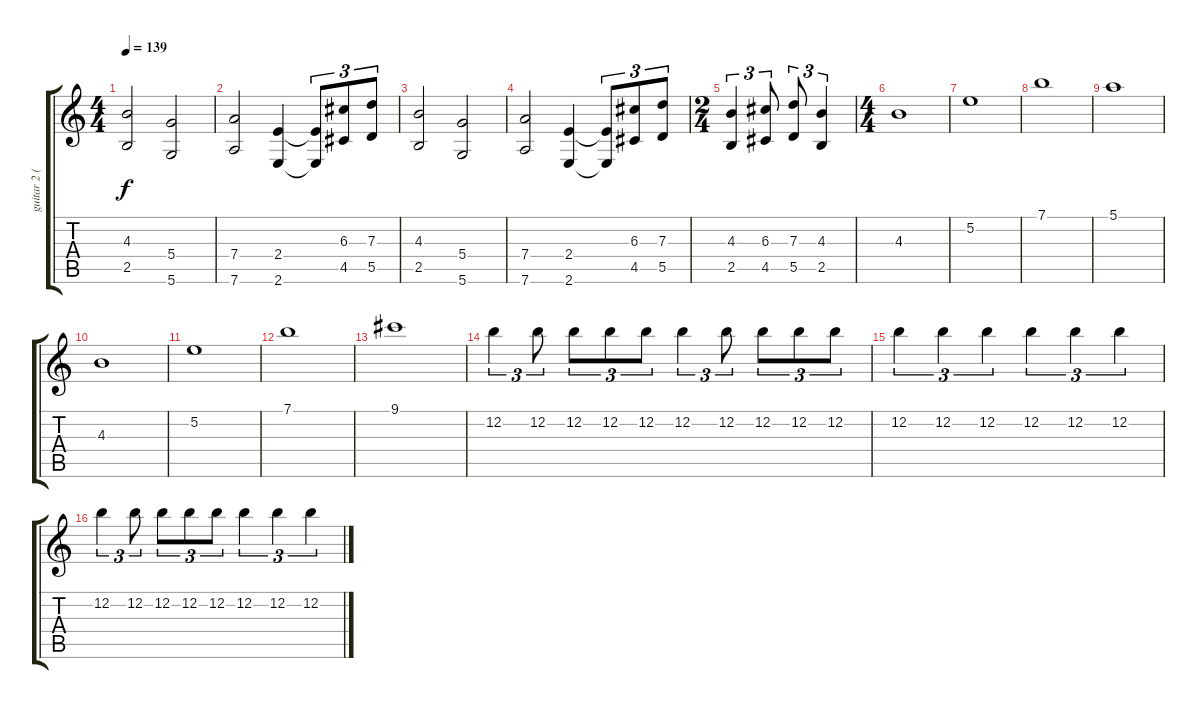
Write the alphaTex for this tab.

\track ("guitar 2 (harmonizing)" "guitar 2 (") {instrument distortionguitar}
\staff {score tabs}
\tuning (E4 B3 G3 D3 A2 D2) {hide}
\ts (4 4)
\tempo 139
\clef g2
\ks c
(4.3 2.5).2{dy f} (5.4 5.6).2 |
(7.4 7.6).2 (2.4 2.6).4 (2.4{t} 2.6{t}).8{tu (3 2)} (6.3 4.5).8{tu (3 2)} (7.3 5.5).8{tu (3 2)} |
(4.3 2.5).2 (5.4 5.6).2 |
(7.4 7.6).2 (2.4 2.6).4 (2.4{t} 2.6{t}).8{tu (3 2)} (6.3 4.5).8{tu (3 2)} (7.3 5.5).8{tu (3 2)} |
\ts (2 4)
(4.3 2.5).4{tu (3 2)} (6.3 4.5).8{tu (3 2)} (7.3 5.5).8{tu (3 2)} (4.3 2.5).4{tu (3 2)} |
\ts (4 4)
4.3.1 |
5.2.1 |
7.1.1 |
5.1.1 |
4.3.1 |
5.2.1 |
7.1.1 |
9.1.1 |
12.2.4{tu (3 2)} 12.2.8{tu (3 2)} 12.2.8{tu (3 2)} 12.2.8{tu (3 2)} 12.2.8{tu (3 2)} 12.2.4{tu (3 2)} 12.2.8{tu (3 2)} 12.2.8{tu (3 2)} 12.2.8{tu (3 2)} 12.2.8{tu (3 2)} |
12.2.4{tu (3 2)} 12.2.4{tu (3 2)} 12.2.4{tu (3 2)} 12.2.4{tu (3 2)} 12.2.4{tu (3 2)} 12.2.4{tu (3 2)} |
12.2.4{tu (3 2)} 12.2.8{tu (3 2)} 12.2.8{tu (3 2)} 12.2.8{tu (3 2)} 12.2.8{tu (3 2)} 12.2.4{tu (3 2)} 12.2.4{tu (3 2)} 12.2.4{tu (3 2)}
